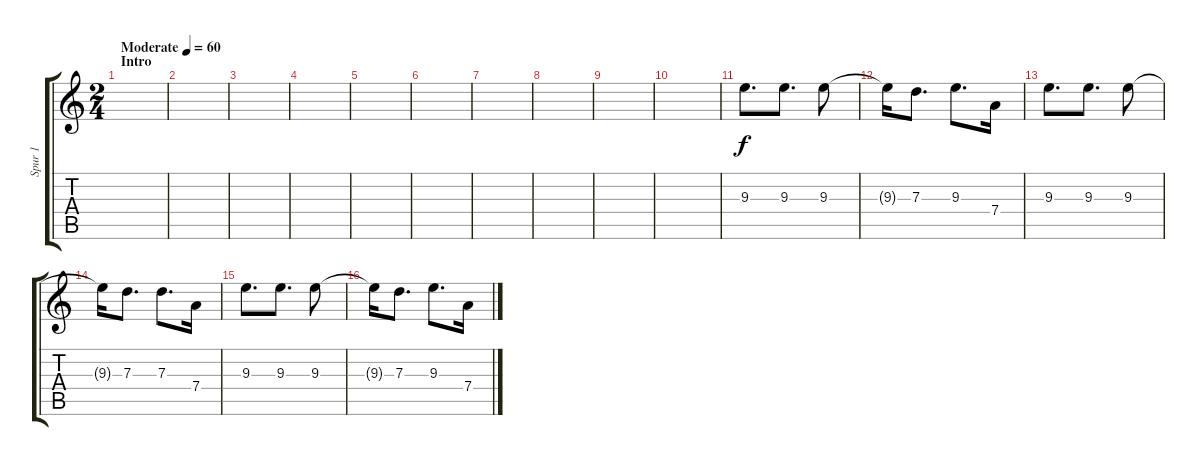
\track ("Spur 1" "Spur 1") {instrument electricguitarclean}
\staff {score tabs}
\tuning (E4 B3 G3 D3 A2 E2) {hide}
\ts (2 4)
\section ("" "Intro")
\tempo (60 "Moderate")
\clef g2
\ks c
|
|
|
|
|
|
|
|
|
|
9.3.8{d} 9.3.8{d} 9.3.8 |
9.3{t}.16 7.3.8{d} 9.3.8{d} 7.4.16 |
9.3.8{d} 9.3.8{d} 9.3.8 |
9.3{t}.16 7.3.8{d} 7.3.8{d} 7.4.16 |
9.3.8{d} 9.3.8{d} 9.3.8 |
9.3{t}.16 7.3.8{d} 9.3.8{d} 7.4.16
